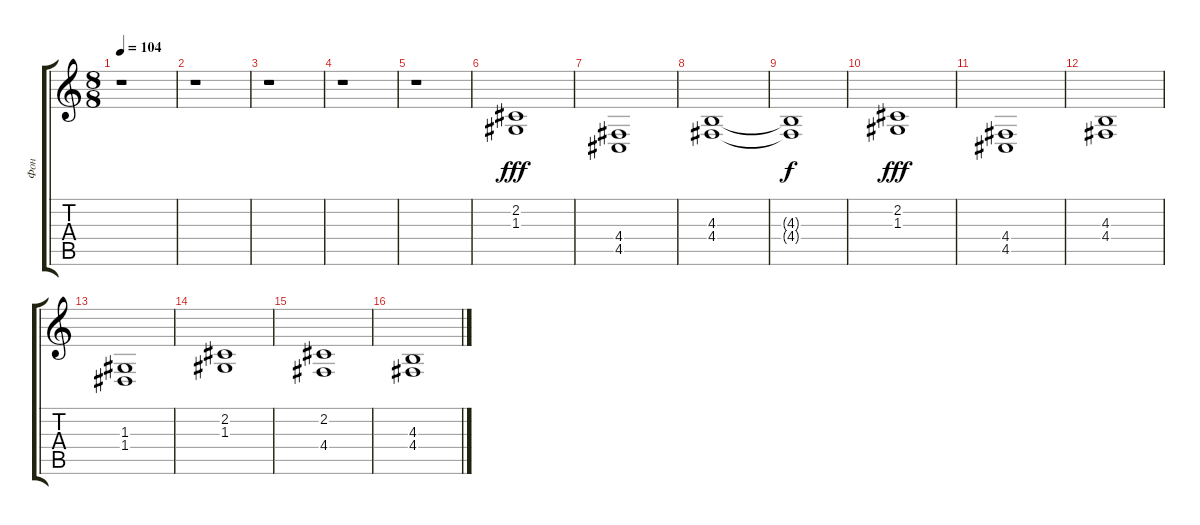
\track ("Фон" "Фон") {instrument pad2warm}
\staff {score tabs}
\tuning (E4 B3 G3 D3 A2 E2) {hide}
\ts (8 8)
\tempo 104
\clef g2
\ks c
r.1{dy fff} |
r.1 |
r.1 |
r.1 |
r.1 |
(2.2 1.3).1 |
(4.4 4.5).1 |
(4.3 4.4).1 |
(4.3{t} 4.4{t}).1{dy f} |
(2.2 1.3).1{dy fff} |
(4.4 4.5).1 |
(4.3 4.4).1 |
(1.3 1.4).1 |
(2.2 1.3).1 |
(2.2 4.4).1 |
(4.3 4.4).1
